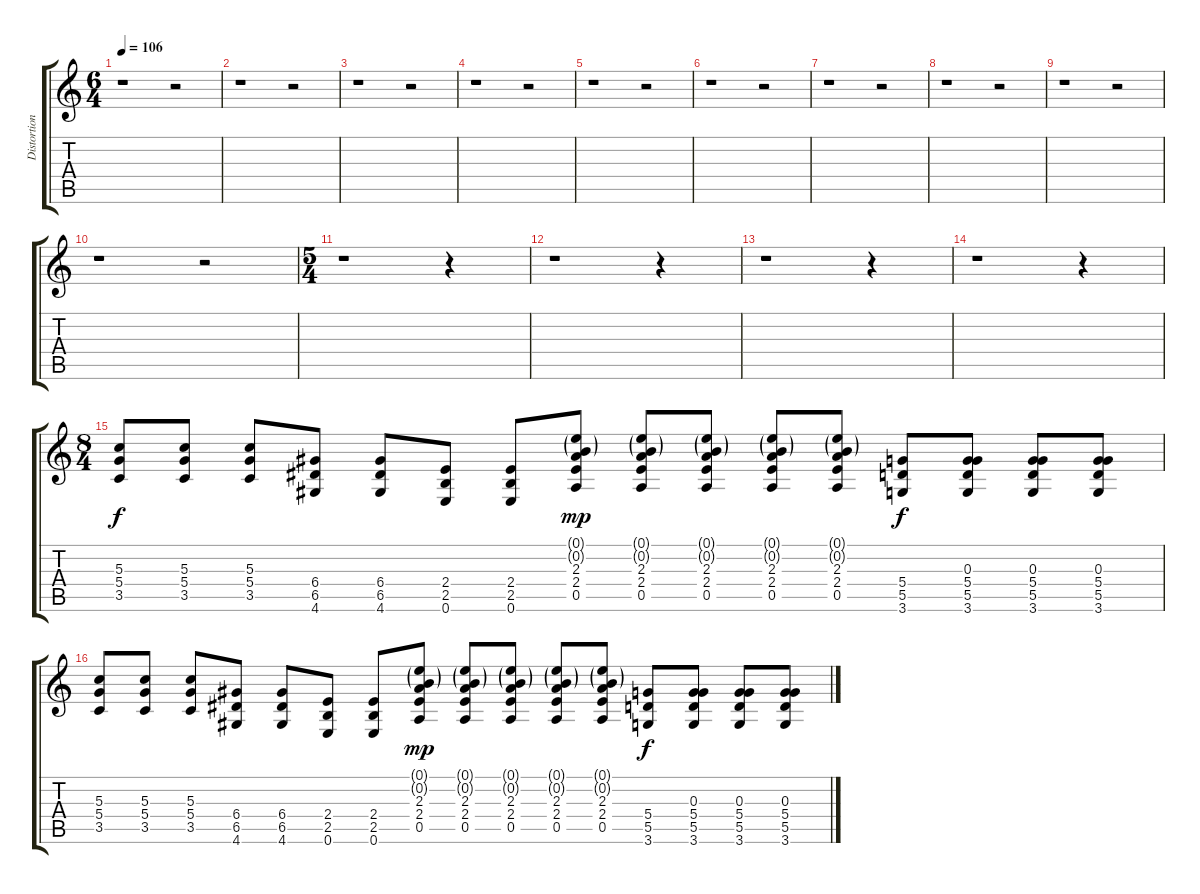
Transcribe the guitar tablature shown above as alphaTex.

\track ("Distortion" "Distortion") {instrument distortionguitar}
\staff {score tabs}
\tuning (E4 B3 G3 D3 A2 E2) {hide}
\ts (6 4)
\tempo 106
\clef g2
\ks c
r.1{dy f} r.2 |
r.1 r.2 |
r.1 r.2 |
r.1 r.2 |
r.1 r.2 |
r.1 r.2 |
r.1 r.2 |
r.1 r.2 |
r.1 r.2 |
r.1 r.2 |
\ts (5 4)
r.1 r.4 |
r.1 r.4 |
r.1 r.4 |
r.1 r.4 |
\ts (8 4)
(5.3 5.4 3.5).8 (5.3 5.4 3.5).8 (5.3 5.4 3.5).8 (6.4 6.5 4.6).8 (6.4 6.5 4.6).8 (2.4 2.5 0.6).8 (2.4 2.5 0.6).8 (0.1{g} 0.2{g} 2.3 2.4 0.5).8{dy mp} (0.1{g} 0.2{g} 2.3 2.4 0.5).8 (0.1{g} 0.2{g} 2.3 2.4 0.5).8 (0.1{g} 0.2{g} 2.3 2.4 0.5).8 (0.1{g} 0.2{g} 2.3 2.4 0.5).8 (5.4 5.5 3.6).8{dy f} (0.3 5.4 5.5 3.6).8 (0.3 5.4 5.5 3.6).8 (0.3 5.4 5.5 3.6).8 |
(5.3 5.4 3.5).8 (5.3 5.4 3.5).8 (5.3 5.4 3.5).8 (6.4 6.5 4.6).8 (6.4 6.5 4.6).8 (2.4 2.5 0.6).8 (2.4 2.5 0.6).8 (0.1{g} 0.2{g} 2.3 2.4 0.5).8{dy mp} (0.1{g} 0.2{g} 2.3 2.4 0.5).8 (0.1{g} 0.2{g} 2.3 2.4 0.5).8 (0.1{g} 0.2{g} 2.3 2.4 0.5).8 (0.1{g} 0.2{g} 2.3 2.4 0.5).8 (5.4 5.5 3.6).8{dy f} (0.3 5.4 5.5 3.6).8 (0.3 5.4 5.5 3.6).8 (0.3 5.4 5.5 3.6).8
